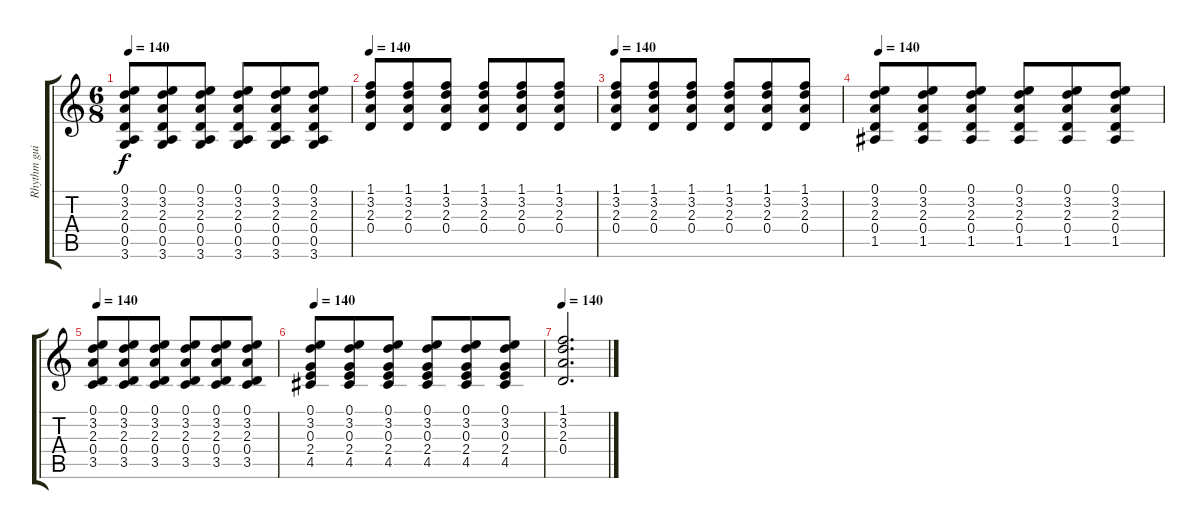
\track ("Rhythm guitar" "Rhythm gui") {instrument distortionguitar}
\staff {score tabs}
\tuning (E4 B3 G3 D3 A2 E2) {hide}
\ts (6 8)
\tempo 140
\clef g2
\ks c
(0.1 3.2 2.3 0.4 0.5 3.6).8{dy f} (0.1 3.2 2.3 0.4 0.5 3.6).8 (0.1 3.2 2.3 0.4 0.5 3.6).8 (0.1 3.2 2.3 0.4 0.5 3.6).8 (0.1 3.2 2.3 0.4 0.5 3.6).8 (0.1 3.2 2.3 0.4 0.5 3.6).8 |
\tempo 140
(1.1 3.2 2.3 0.4).8 (1.1 3.2 2.3 0.4).8 (1.1 3.2 2.3 0.4).8 (1.1 3.2 2.3 0.4).8 (1.1 3.2 2.3 0.4).8 (1.1 3.2 2.3 0.4).8 |
\tempo 140
(1.1 3.2 2.3 0.4).8 (1.1 3.2 2.3 0.4).8 (1.1 3.2 2.3 0.4).8 (1.1 3.2 2.3 0.4).8 (1.1 3.2 2.3 0.4).8 (1.1 3.2 2.3 0.4).8 |
\tempo 140
(0.1 3.2 2.3 0.4 1.5).8 (0.1 3.2 2.3 0.4 1.5).8 (0.1 3.2 2.3 0.4 1.5).8 (0.1 3.2 2.3 0.4 1.5).8 (0.1 3.2 2.3 0.4 1.5).8 (0.1 3.2 2.3 0.4 1.5).8 |
\tempo 140
(0.1 3.2 2.3 0.4 3.5).8 (0.1 3.2 2.3 0.4 3.5).8 (0.1 3.2 2.3 0.4 3.5).8 (0.1 3.2 2.3 0.4 3.5).8 (0.1 3.2 2.3 0.4 3.5).8 (0.1 3.2 2.3 0.4 3.5).8 |
\tempo 140
(0.1 3.2 0.3 2.4 4.5).8 (0.1 3.2 0.3 2.4 4.5).8 (0.1 3.2 0.3 2.4 4.5).8 (0.1 3.2 0.3 2.4 4.5).8 (0.1 3.2 0.3 2.4 4.5).8 (0.1 3.2 0.3 2.4 4.5).8 |
\tempo 140
(1.1 3.2 2.3 0.4).2{d}
